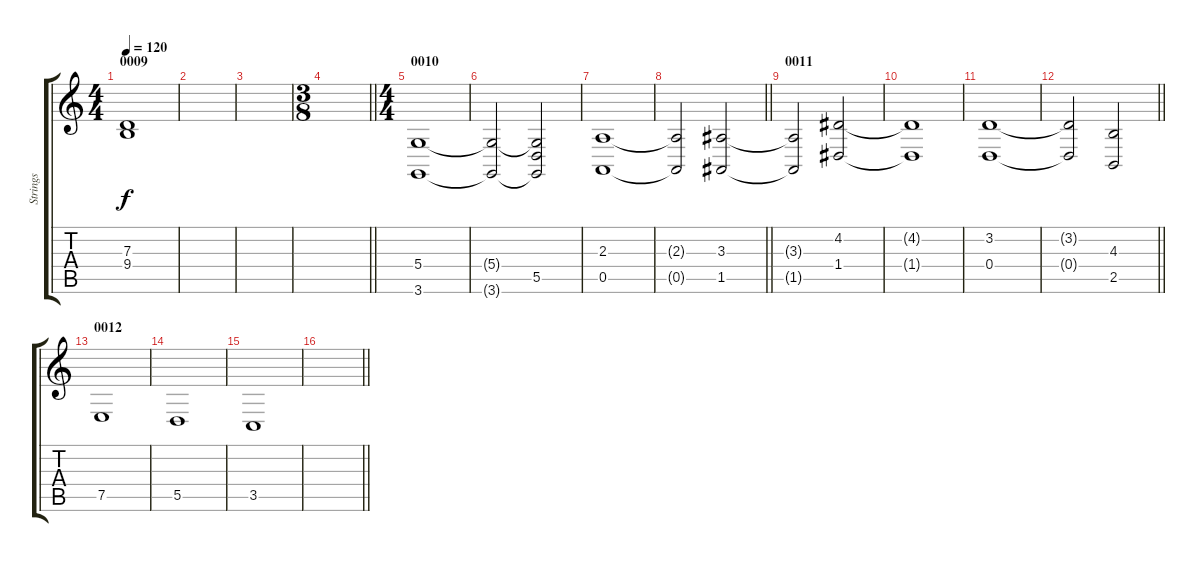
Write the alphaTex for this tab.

\track ("Strings" "Strings") {instrument stringensemble2}
\staff {score tabs}
\tuning (E4 B3 G3 D3 A2 E2) {hide}
\ts (4 4)
\section ("" "0009")
\tempo 120
\clef g2
\ks c
(7.3{t} 9.4{t}).1{dy f} |
|
|
\ts (3 8)
\barLineRight lightlight
|
\ts (4 4)
\section ("" "0010")
(5.4 3.6).1 |
(5.4{t} 3.6{t}).2 (5.4{t} 5.5 3.6{t}).2 |
(2.3 0.5).1 |
\barLineRight lightlight
(2.3{t} 0.5{t}).2 (3.3 1.5).2 |
\section ("" "0011")
(3.3{t} 1.5{t}).2 (4.2 1.4).2 |
(4.2{t} 1.4{t}).1 |
(3.2 0.4).1 |
\barLineRight lightlight
(3.2{t} 0.4{t}).2 (4.3 2.5).2 |
\section ("" "0012")
7.5.1 |
5.5.1 |
3.5.1 |
\barLineRight lightlight
